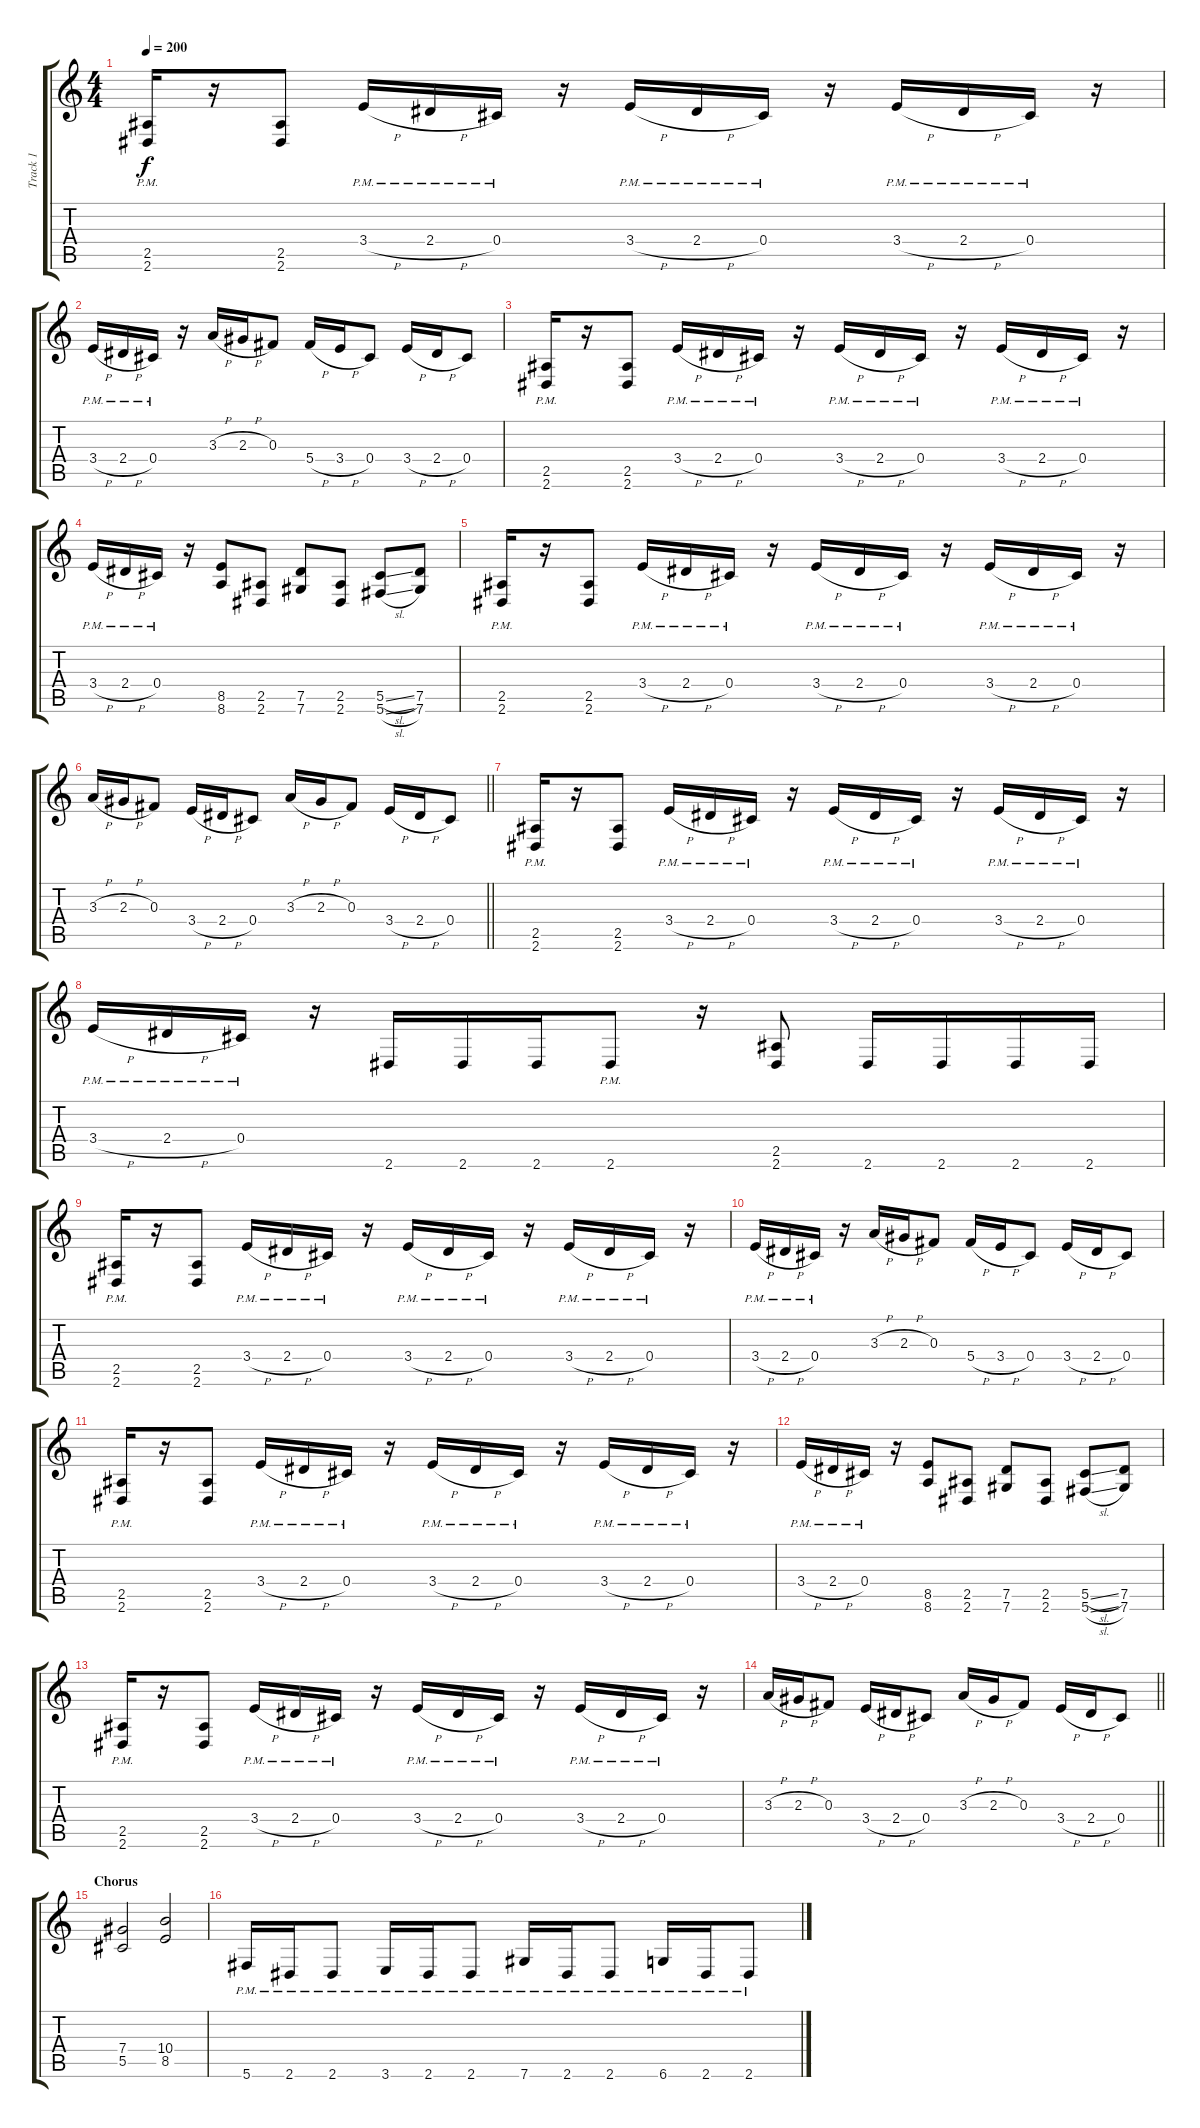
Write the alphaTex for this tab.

\track ("Track 1" "Track 1") {instrument distortionguitar}
\staff {score tabs}
\tuning (Eb4 Bb3 Gb3 Db3 Ab2 Db2) {hide}
\ts (4 4)
\tempo 200
\clef g2
\ks c
(2.5{pm} 2.6{pm}).16{dy f} r.16 (2.5 2.6).8 3.4{h pm}.16 2.4{h pm}.16 0.4{pm}.16 r.16 3.4{h pm}.16 2.4{h pm}.16 0.4{pm}.16 r.16 3.4{h pm}.16 2.4{h pm}.16 0.4{pm}.16 r.16 |
3.4{h pm}.16 2.4{h pm}.16 0.4{pm}.16 r.16 3.3{h}.16 2.3{h}.16 0.3.8 5.4{h}.16 3.4{h}.16 0.4.8 3.4{h}.16 2.4{h}.16 0.4.8 |
(2.5{pm} 2.6{pm}).16 r.16 (2.5 2.6).8 3.4{h pm}.16 2.4{h pm}.16 0.4{pm}.16 r.16 3.4{h pm}.16 2.4{h pm}.16 0.4{pm}.16 r.16 3.4{h pm}.16 2.4{h pm}.16 0.4{pm}.16 r.16 |
3.4{h pm}.16 2.4{h pm}.16 0.4{pm}.16 r.16 (8.5 8.6).8 (2.5 2.6).8 (7.5 7.6).8 (2.5 2.6).8 (5.5{sl} 5.6{sl}).8 (7.5 7.6).8 |
(2.5{pm} 2.6{pm}).16 r.16 (2.5 2.6).8 3.4{h pm}.16 2.4{h pm}.16 0.4{pm}.16 r.16 3.4{h pm}.16 2.4{h pm}.16 0.4{pm}.16 r.16 3.4{h pm}.16 2.4{h pm}.16 0.4{pm}.16 r.16 |
\barLineRight lightlight
3.3{h}.16 2.3{h}.16 0.3.8 3.4{h}.16 2.4{h}.16 0.4.8 3.3{h}.16 2.3{h}.16 0.3.8 3.4{h}.16 2.4{h}.16 0.4.8 |
(2.5{pm} 2.6{pm}).16 r.16 (2.5 2.6).8 3.4{h pm}.16 2.4{h pm}.16 0.4{pm}.16 r.16 3.4{h pm}.16 2.4{h pm}.16 0.4{pm}.16 r.16 3.4{h pm}.16 2.4{h pm}.16 0.4{pm}.16 r.16 |
3.4{h pm}.16 2.4{h pm}.16 0.4{pm}.16 r.16 2.6.16 2.6.16 2.6.16 2.6{pm}.8 r.16 (2.5 2.6).8 2.6.16 2.6.16 2.6.16 2.6.16 |
(2.5{pm} 2.6{pm}).16 r.16 (2.5 2.6).8 3.4{h pm}.16 2.4{h pm}.16 0.4{pm}.16 r.16 3.4{h pm}.16 2.4{h pm}.16 0.4{pm}.16 r.16 3.4{h pm}.16 2.4{h pm}.16 0.4{pm}.16 r.16 |
3.4{h pm}.16 2.4{h pm}.16 0.4{pm}.16 r.16 3.3{h}.16 2.3{h}.16 0.3.8 5.4{h}.16 3.4{h}.16 0.4.8 3.4{h}.16 2.4{h}.16 0.4.8 |
(2.5{pm} 2.6{pm}).16 r.16 (2.5 2.6).8 3.4{h pm}.16 2.4{h pm}.16 0.4{pm}.16 r.16 3.4{h pm}.16 2.4{h pm}.16 0.4{pm}.16 r.16 3.4{h pm}.16 2.4{h pm}.16 0.4{pm}.16 r.16 |
3.4{h pm}.16 2.4{h pm}.16 0.4{pm}.16 r.16 (8.5 8.6).8 (2.5 2.6).8 (7.5 7.6).8 (2.5 2.6).8 (5.5{sl} 5.6{sl}).8 (7.5 7.6).8 |
(2.5{pm} 2.6{pm}).16 r.16 (2.5 2.6).8 3.4{h pm}.16 2.4{h pm}.16 0.4{pm}.16 r.16 3.4{h pm}.16 2.4{h pm}.16 0.4{pm}.16 r.16 3.4{h pm}.16 2.4{h pm}.16 0.4{pm}.16 r.16 |
\barLineRight lightlight
3.3{h}.16 2.3{h}.16 0.3.8 3.4{h}.16 2.4{h}.16 0.4.8 3.3{h}.16 2.3{h}.16 0.3.8 3.4{h}.16 2.4{h}.16 0.4.8 |
\section ("" "Chorus")
(7.4 5.5).2 (10.4 8.5).2 |
5.6{pm}.16 2.6{pm}.16 2.6{pm}.8 3.6{pm}.16 2.6{pm}.16 2.6{pm}.8 7.6{pm}.16 2.6{pm}.16 2.6{pm}.8 6.6{pm}.16 2.6{pm}.16 2.6{pm}.8
